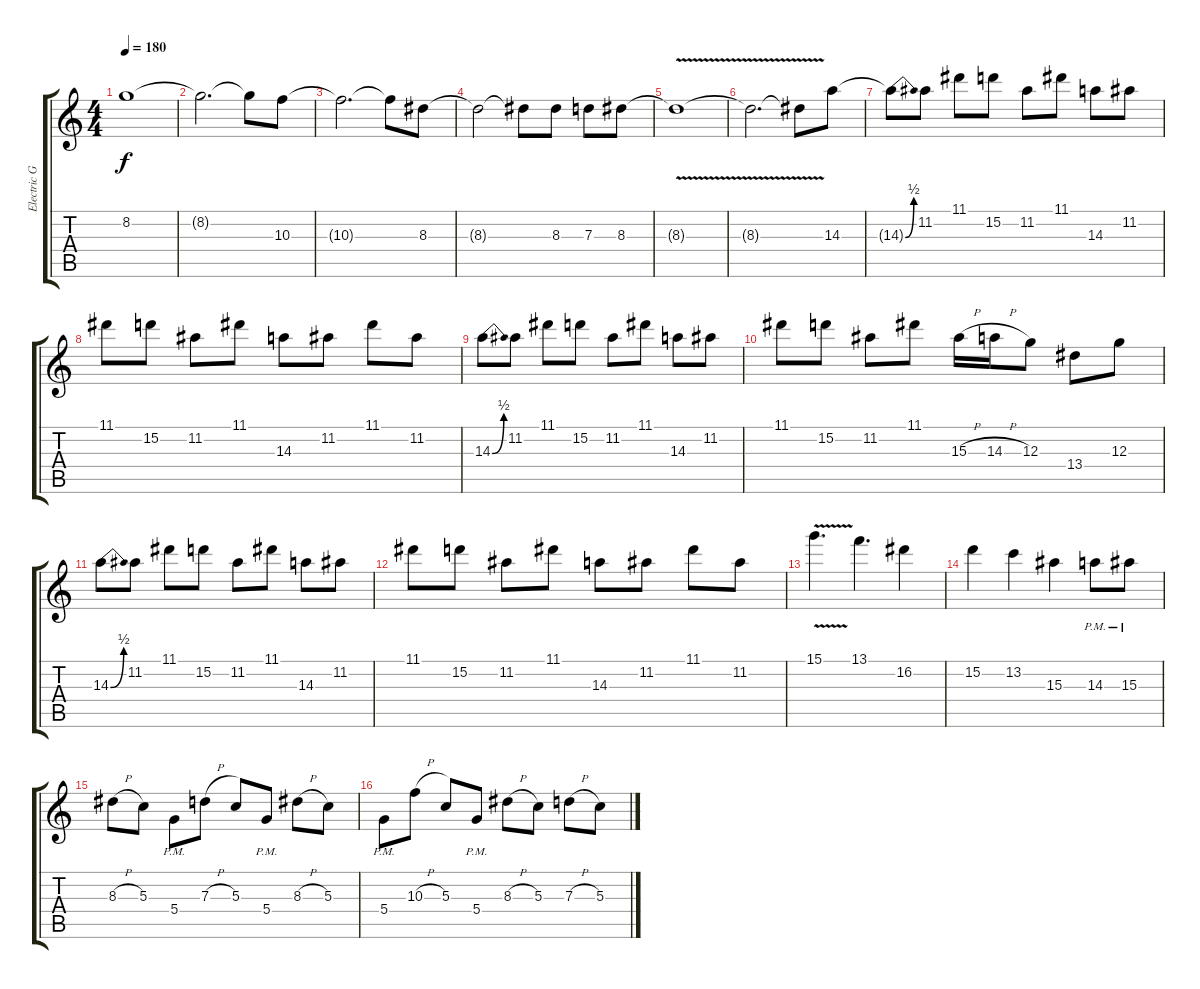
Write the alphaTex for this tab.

\track ("Electric Guitar (Pitrelli)" "Electric G") {instrument distortionguitar}
\staff {score tabs}
\tuning (E4 B3 G3 D3 A2 E2) {hide}
\ts (4 4)
\tempo 180
\clef g2
\ks c
8.2{t}.1{dy f} |
8.2{t}.2{d} 8.2{t}.8 10.3.8 |
10.3{t}.2{d} 10.3{t}.8 8.3.8 |
8.3{t}.2 8.3{t}.8 8.3.8 7.3.8 8.3.8 |
8.3{v t}.1 |
8.3{v t}.2{d} 8.3{v t}.8 14.3.8 |
14.3{be (bend 0 0 60 2) t}.8 11.2.8 11.1.8 15.2.8 11.2.8 11.1.8 14.3.8 11.2.8 |
11.1.8 15.2.8 11.2.8 11.1.8 14.3.8 11.2.8 11.1.8 11.2.8 |
14.3{be (bend 0 0 60 2)}.8 11.2.8 11.1.8 15.2.8 11.2.8 11.1.8 14.3.8 11.2.8 |
11.1.8 15.2.8 11.2.8 11.1.8 15.3{h}.16 14.3{h}.16 12.3.8 13.4.8 12.3.8 |
14.3{be (bend 0 0 60 2)}.8 11.2.8 11.1.8 15.2.8 11.2.8 11.1.8 14.3.8 11.2.8 |
11.1.8 15.2.8 11.2.8 11.1.8 14.3.8 11.2.8 11.1.8 11.2.8 |
15.1{v}.4{d} 13.1.4{d} 16.2.4 |
15.2.4 13.2.4 15.3.4 14.3{pm}.8 15.3{pm}.8 |
8.3{h}.8 5.3.8 5.4{pm}.8 7.3{h}.8 5.3.8 5.4{pm}.8 8.3{h}.8 5.3.8 |
5.4{pm}.8 10.3{h}.8 5.3.8 5.4{pm}.8 8.3{h}.8 5.3.8 7.3{h}.8 5.3.8
